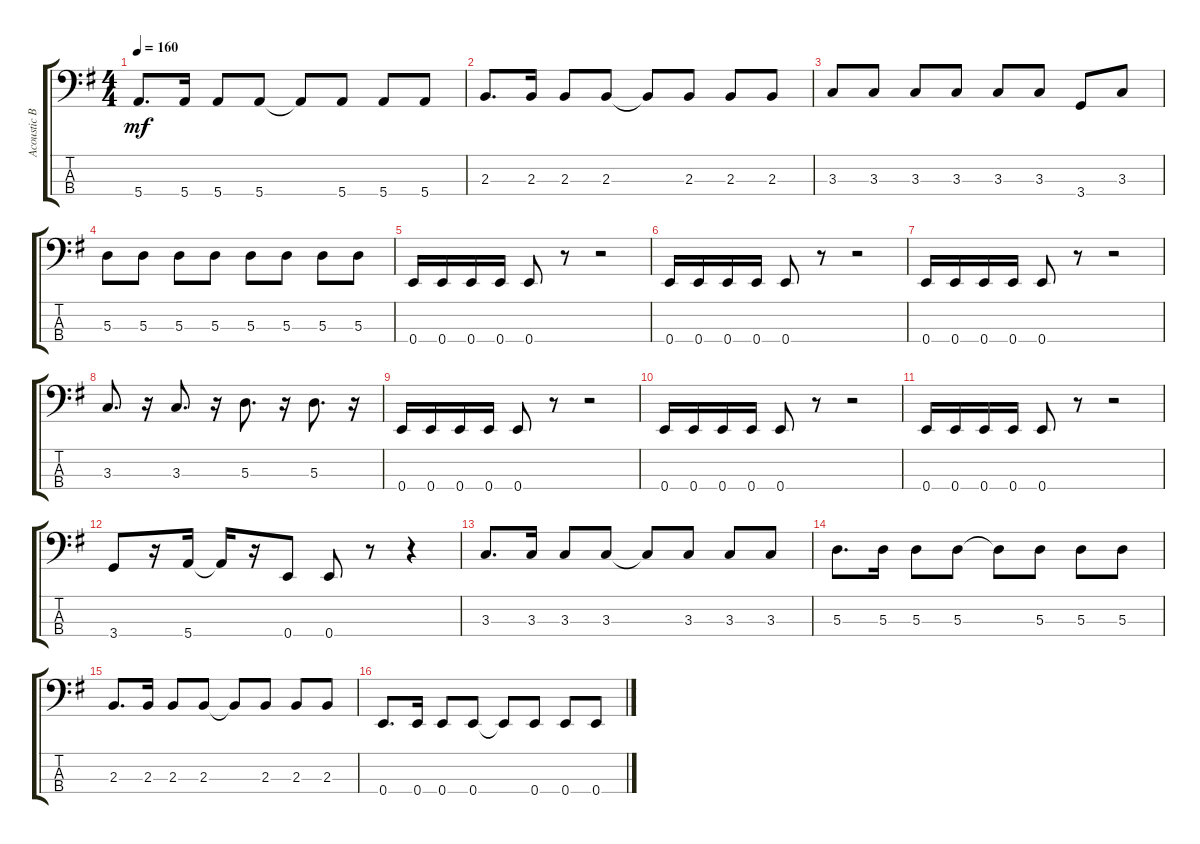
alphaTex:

\track ("Acoustic Bass" "Acoustic B") {instrument slapbass1}
\staff {score tabs}
\tuning (G2 D2 A1 E1) {hide}
\ts (4 4)
\tempo 160
\clef f4
\ks g
5.4.8{d dy mf} 5.4.16 5.4.8 5.4.8 5.4{t}.8 5.4.8 5.4.8 5.4.8 |
2.3.8{d} 2.3.16 2.3.8 2.3.8 2.3{t}.8 2.3.8 2.3.8 2.3.8 |
3.3.8 3.3.8 3.3.8 3.3.8 3.3.8 3.3.8 3.4.8 3.3.8 |
5.3.8 5.3.8 5.3.8 5.3.8 5.3.8 5.3.8 5.3.8 5.3.8 |
0.4.16 0.4.16 0.4.16 0.4.16 0.4.8 r.8 r.2 |
0.4.16 0.4.16 0.4.16 0.4.16 0.4.8 r.8 r.2 |
0.4.16 0.4.16 0.4.16 0.4.16 0.4.8 r.8 r.2 |
3.3.8{d} r.16 3.3.8{d} r.16 5.3.8{d} r.16 5.3.8{d} r.16 |
0.4.16 0.4.16 0.4.16 0.4.16 0.4.8 r.8 r.2 |
0.4.16 0.4.16 0.4.16 0.4.16 0.4.8 r.8 r.2 |
0.4.16 0.4.16 0.4.16 0.4.16 0.4.8 r.8 r.2 |
3.4.8 r.16 5.4.16 5.4{t}.16 r.16 0.4.8 0.4.8 r.8 r.4 |
3.3.8{d} 3.3.16 3.3.8 3.3.8 3.3{t}.8 3.3.8 3.3.8 3.3.8 |
5.3.8{d} 5.3.16 5.3.8 5.3.8 5.3{t}.8 5.3.8 5.3.8 5.3.8 |
2.3.8{d} 2.3.16 2.3.8 2.3.8 2.3{t}.8 2.3.8 2.3.8 2.3.8 |
0.4.8{d} 0.4.16 0.4.8 0.4.8 0.4{t}.8 0.4.8 0.4.8 0.4.8
